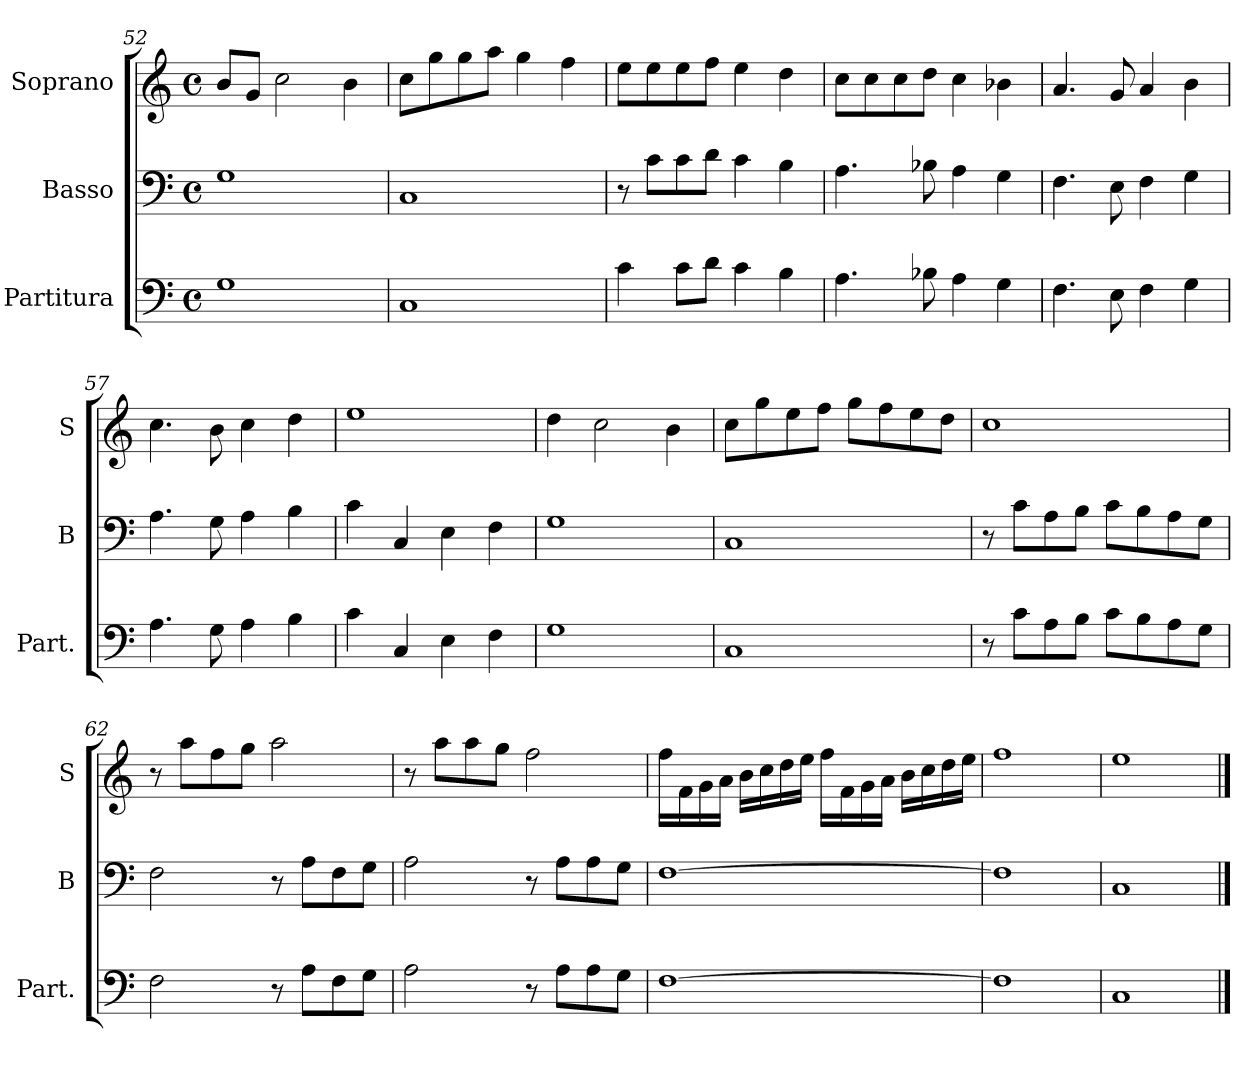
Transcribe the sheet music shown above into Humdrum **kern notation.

**kern	**kern	**kern
*part3	*part2	*part1
*staff3	*staff2	*staff1
*I"Partitura	*I"Basso	*I"Soprano
*I'Part.	*I'B	*I'S
*clefF4	*clefF4	*clefG2
*k[]	*k[]	*k[]
*M4/4	*M4/4	*M4/4
*met(c)	*met(c)	*met(c)
=52	=52	=52
1G	1G	8b/L
.	.	8g/J
.	.	2cc\
.	.	4b\
=53	=53	=53
1C	1C	8cc\L
.	.	8gg\
.	.	8gg\
.	.	8aa\J
.	.	4gg\
.	.	4ff\
=54	=54	=54
4c\	8r	8ee\L
.	8c\L	8ee\
8c\L	8c\	8ee\
8d\J	8d\J	8ff\J
4c\	4c\	4ee\
4B\	4B\	4dd\
=55	=55	=55
4.A\	4.A\	8cc\L
.	.	8cc\
.	.	8cc\
8B-X\	8B-X\	8dd\J
4A\	4A\	4cc\
4G\	4G\	4b-X\
=56	=56	=56
4.F\	4.F\	4.a/
8E\	8E\	8g/
4F\	4F\	4a/
4G\	4G\	4b\
=57	=57	=57
4.A\	4.A\	4.cc\
8G\	8G\	8b\
4A\	4A\	4cc\
4B\	4B\	4dd\
=58	=58	=58
4c\	4c\	1ee
4C/	4C/	.
4E\	4E\	.
4F\	4F\	.
=59	=59	=59
1G	1G	4dd\
.	.	2cc\
.	.	4b\
=60	=60	=60
1C	1C	8cc\L
.	.	8gg\
.	.	8ee\
.	.	8ff\J
.	.	8gg\L
.	.	8ff\
.	.	8ee\
.	.	8dd\J
=61	=61	=61
8r	8r	1cc
8c\L	8c\L	.
8A\	8A\	.
8B\J	8B\J	.
8c\L	8c\L	.
8B\	8B\	.
8A\	8A\	.
8G\J	8G\J	.
=62	=62	=62
2F\	2F\	8r
.	.	8aa\L
.	.	8ff\
.	.	8gg\J
8r	8r	2aa\
8A\L	8A\L	.
8F\	8F\	.
8G\J	8G\J	.
=63	=63	=63
2A\	2A\	8r
.	.	8aa\L
.	.	8aa\
.	.	8gg\J
8r	8r	2ff\
8A\L	8A\L	.
8A\	8A\	.
8G\J	8G\J	.
=64	=64	=64
[1F	[1F	16ff\LL
.	.	16f\
.	.	16g\
.	.	16a\JJ
.	.	16b\LL
.	.	16cc\
.	.	16dd\
.	.	16ee\JJ
.	.	16ff\LL
.	.	16f\
.	.	16g\
.	.	16a\JJ
.	.	16b\LL
.	.	16cc\
.	.	16dd\
.	.	16ee\JJ
=65	=65	=65
1F]	1F]	1ff
=66	=66	=66
1C	1C	1ee
==	==	==
*-	*-	*-
